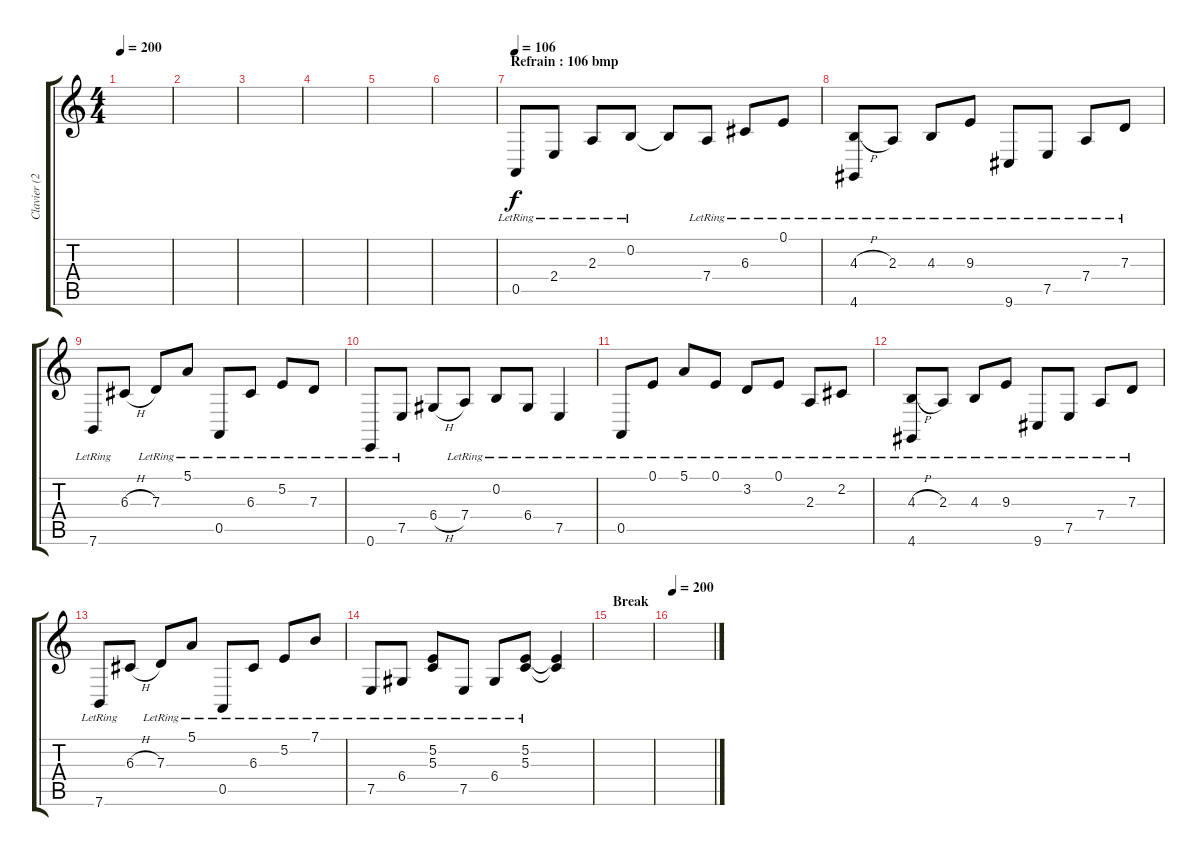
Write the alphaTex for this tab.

\track ("Clavier (2)" "Clavier (2") {instrument acousticgrandpiano}
\staff {score tabs}
\tuning (E4 B3 G3 D3 A2 E2) {hide}
\ts (4 4)
\tempo 200
\clef g2
\ks c
|
|
|
|
|
|
\section ("" "Refrain : 106 bmp")
\tempo 106
0.5{lr}.8 2.4{lr}.8 2.3{lr}.8 0.2{lr}.8 0.2{t}.8 7.4{lr}.8 6.3{lr}.8 0.1{lr}.8 |
(4.3{h} 4.6{lr}).8 2.3{lr}.8 4.3{lr}.8 9.3{lr}.8 9.6{lr}.8 7.5{lr}.8 7.4{lr}.8 7.3{lr}.8 |
7.6{lr}.8 6.3{h}.8 7.3{lr}.8 5.1{lr}.8 0.5{lr}.8 6.3{lr}.8 5.2{lr}.8 7.3{lr}.8 |
0.6{lr}.8 7.5{lr}.8 6.4{h}.8 7.4{lr}.8 0.2{lr}.8 6.4{lr}.8 7.5{lr}.4 |
0.5{lr}.8 0.1{lr}.8 5.1{lr}.8 0.1{lr}.8 3.2{lr}.8 0.1{lr}.8 2.3{lr}.8 2.2{lr}.8 |
(4.3{h} 4.6{lr}).8 2.3{lr}.8 4.3{lr}.8 9.3{lr}.8 9.6{lr}.8 7.5{lr}.8 7.4{lr}.8 7.3{lr}.8 |
7.6{lr}.8 6.3{h}.8 7.3{lr}.8 5.1{lr}.8 0.5{lr}.8 6.3{lr}.8 5.2{lr}.8 7.1{lr}.8 |
7.5{lr}.8 6.4{lr}.8 (5.2{lr} 5.3{lr}).8 7.5{lr}.8 6.4{lr}.8 (5.2{lr} 5.3{lr}).8 (5.2{t} 5.3{t}).4 |
\section ("" "Break")
|
\tempo 200
